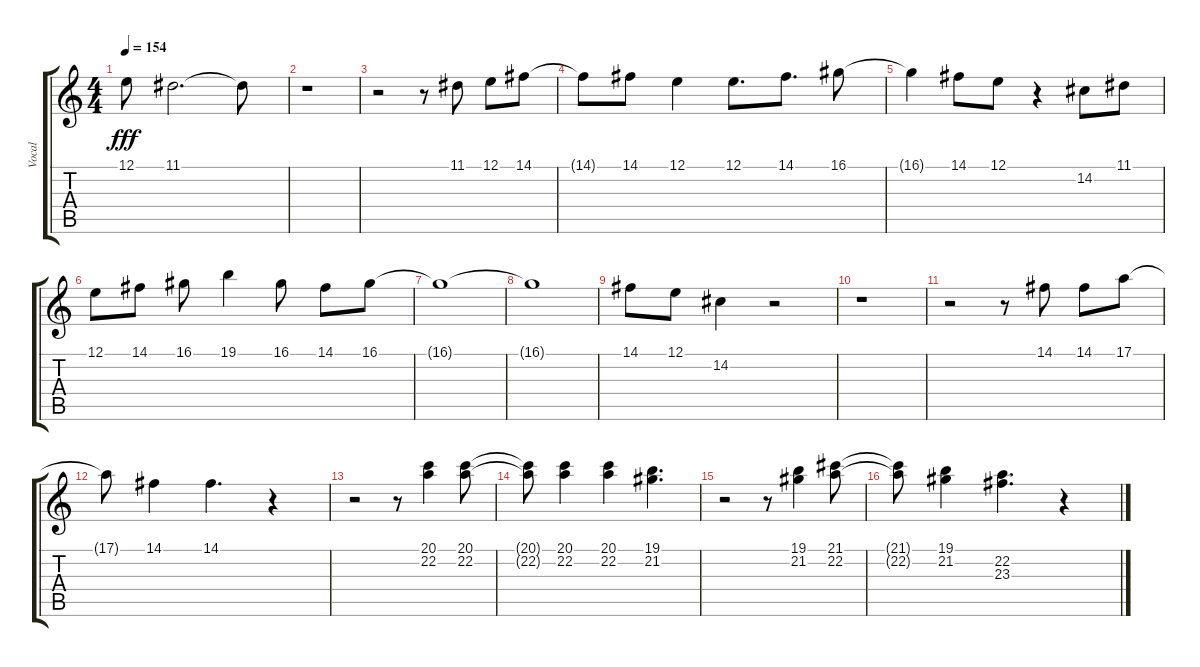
\track ("Vocal" "Vocal") {instrument altosax}
\staff {score tabs}
\tuning (E4 B3 G3 D3 A2 E2) {hide}
\ts (4 4)
\tempo 154
\clef g2
\ks c
12.1.8{dy fff} 11.1.2{d} 11.1{t}.8 |
r.1 |
r.2 r.8 11.1.8 12.1.8 14.1.8 |
14.1{t}.8 14.1.8 12.1.4 12.1.8{d} 14.1.8{d} 16.1.8 |
16.1{t}.4 14.1.8 12.1.8 r.4 14.2.8 11.1.8 |
12.1.8 14.1.8 16.1.8 19.1.4 16.1.8 14.1.8 16.1.8 |
16.1{t}.1 |
16.1{t}.1 |
14.1.8 12.1.8 14.2.4 r.2 |
r.1 |
r.2 r.8 14.1.8 14.1.8 17.1.8 |
17.1{t}.8 14.1.4 14.1.4{d} r.4 |
r.2 r.8 (20.1 22.2).4 (20.1 22.2).8 |
(20.1{t} 22.2{t}).8 (20.1 22.2).4 (20.1 22.2).4 (19.1 21.2).4{d} |
r.2 r.8 (19.1 21.2).4 (21.1 22.2).8 |
(21.1{t} 22.2{t}).8 (19.1 21.2).4 (22.2 23.3).4{d} r.4
